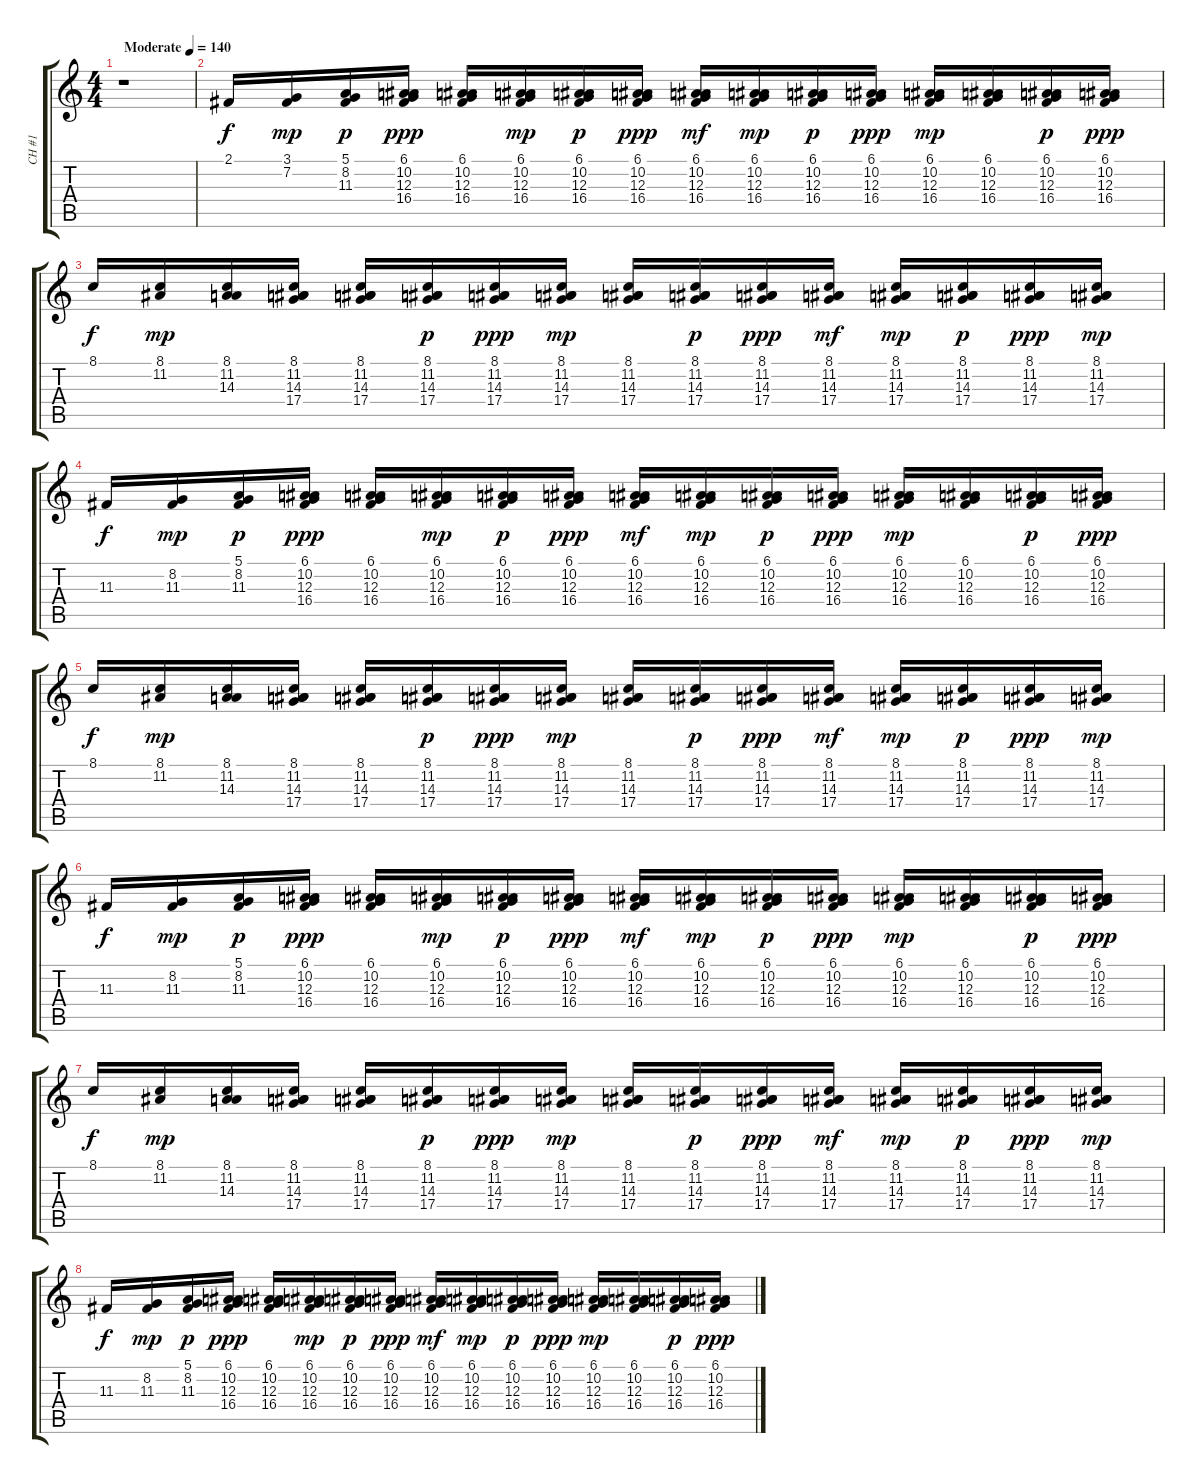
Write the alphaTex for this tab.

\track ("CH #1" "CH #1") {instrument churchorgan}
\staff {score tabs}
\tuning (E4 B3 G3 D3 A2 E2) {hide}
\ts (4 4)
\tempo (140 "Moderate")
\clef g2
\ks c
r.1{dy f instrument churchorgan} |
2.1.16 (3.1 7.2).16{dy mp} (5.1 8.2 11.3).16{dy p} (6.1 10.2 12.3 16.4).16{dy ppp} (6.1 10.2 12.3 16.4).16 (6.1 10.2 12.3 16.4).16{dy mp} (6.1 10.2 12.3 16.4).16{dy p} (6.1 10.2 12.3 16.4).16{dy ppp} (6.1 10.2 12.3 16.4).16{dy mf} (6.1 10.2 12.3 16.4).16{dy mp} (6.1 10.2 12.3 16.4).16{dy p} (6.1 10.2 12.3 16.4).16{dy ppp} (6.1 10.2 12.3 16.4).16{dy mp} (6.1 10.2 12.3 16.4).16 (6.1 10.2 12.3 16.4).16{dy p} (6.1 10.2 12.3 16.4).16{dy ppp} |
8.1.16{dy f} (8.1 11.2).16{dy mp} (8.1 11.2 14.3).16 (8.1 11.2 14.3 17.4).16 (8.1 11.2 14.3 17.4).16 (8.1 11.2 14.3 17.4).16{dy p} (8.1 11.2 14.3 17.4).16{dy ppp} (8.1 11.2 14.3 17.4).16{dy mp} (8.1 11.2 14.3 17.4).16 (8.1 11.2 14.3 17.4).16{dy p} (8.1 11.2 14.3 17.4).16{dy ppp} (8.1 11.2 14.3 17.4).16{dy mf} (8.1 11.2 14.3 17.4).16{dy mp} (8.1 11.2 14.3 17.4).16{dy p} (8.1 11.2 14.3 17.4).16{dy ppp} (8.1 11.2 14.3 17.4).16{dy mp} |
11.3.16{dy f} (8.2 11.3).16{dy mp} (5.1 8.2 11.3).16{dy p} (6.1 10.2 12.3 16.4).16{dy ppp} (6.1 10.2 12.3 16.4).16 (6.1 10.2 12.3 16.4).16{dy mp} (6.1 10.2 12.3 16.4).16{dy p} (6.1 10.2 12.3 16.4).16{dy ppp} (6.1 10.2 12.3 16.4).16{dy mf} (6.1 10.2 12.3 16.4).16{dy mp} (6.1 10.2 12.3 16.4).16{dy p} (6.1 10.2 12.3 16.4).16{dy ppp} (6.1 10.2 12.3 16.4).16{dy mp} (6.1 10.2 12.3 16.4).16 (6.1 10.2 12.3 16.4).16{dy p} (6.1 10.2 12.3 16.4).16{dy ppp} |
8.1.16{dy f} (8.1 11.2).16{dy mp} (8.1 11.2 14.3).16 (8.1 11.2 14.3 17.4).16 (8.1 11.2 14.3 17.4).16 (8.1 11.2 14.3 17.4).16{dy p} (8.1 11.2 14.3 17.4).16{dy ppp} (8.1 11.2 14.3 17.4).16{dy mp} (8.1 11.2 14.3 17.4).16 (8.1 11.2 14.3 17.4).16{dy p} (8.1 11.2 14.3 17.4).16{dy ppp} (8.1 11.2 14.3 17.4).16{dy mf} (8.1 11.2 14.3 17.4).16{dy mp} (8.1 11.2 14.3 17.4).16{dy p} (8.1 11.2 14.3 17.4).16{dy ppp} (8.1 11.2 14.3 17.4).16{dy mp} |
11.3.16{dy f} (8.2 11.3).16{dy mp} (5.1 8.2 11.3).16{dy p} (6.1 10.2 12.3 16.4).16{dy ppp} (6.1 10.2 12.3 16.4).16 (6.1 10.2 12.3 16.4).16{dy mp} (6.1 10.2 12.3 16.4).16{dy p} (6.1 10.2 12.3 16.4).16{dy ppp} (6.1 10.2 12.3 16.4).16{dy mf} (6.1 10.2 12.3 16.4).16{dy mp} (6.1 10.2 12.3 16.4).16{dy p} (6.1 10.2 12.3 16.4).16{dy ppp} (6.1 10.2 12.3 16.4).16{dy mp} (6.1 10.2 12.3 16.4).16 (6.1 10.2 12.3 16.4).16{dy p} (6.1 10.2 12.3 16.4).16{dy ppp} |
8.1.16{dy f} (8.1 11.2).16{dy mp} (8.1 11.2 14.3).16 (8.1 11.2 14.3 17.4).16 (8.1 11.2 14.3 17.4).16 (8.1 11.2 14.3 17.4).16{dy p} (8.1 11.2 14.3 17.4).16{dy ppp} (8.1 11.2 14.3 17.4).16{dy mp} (8.1 11.2 14.3 17.4).16 (8.1 11.2 14.3 17.4).16{dy p} (8.1 11.2 14.3 17.4).16{dy ppp} (8.1 11.2 14.3 17.4).16{dy mf} (8.1 11.2 14.3 17.4).16{dy mp} (8.1 11.2 14.3 17.4).16{dy p} (8.1 11.2 14.3 17.4).16{dy ppp} (8.1 11.2 14.3 17.4).16{dy mp} |
11.3.16{dy f} (8.2 11.3).16{dy mp} (5.1 8.2 11.3).16{dy p} (6.1 10.2 12.3 16.4).16{dy ppp} (6.1 10.2 12.3 16.4).16 (6.1 10.2 12.3 16.4).16{dy mp} (6.1 10.2 12.3 16.4).16{dy p} (6.1 10.2 12.3 16.4).16{dy ppp} (6.1 10.2 12.3 16.4).16{dy mf} (6.1 10.2 12.3 16.4).16{dy mp} (6.1 10.2 12.3 16.4).16{dy p} (6.1 10.2 12.3 16.4).16{dy ppp} (6.1 10.2 12.3 16.4).16{dy mp} (6.1 10.2 12.3 16.4).16 (6.1 10.2 12.3 16.4).16{dy p} (6.1 10.2 12.3 16.4).16{dy ppp}
